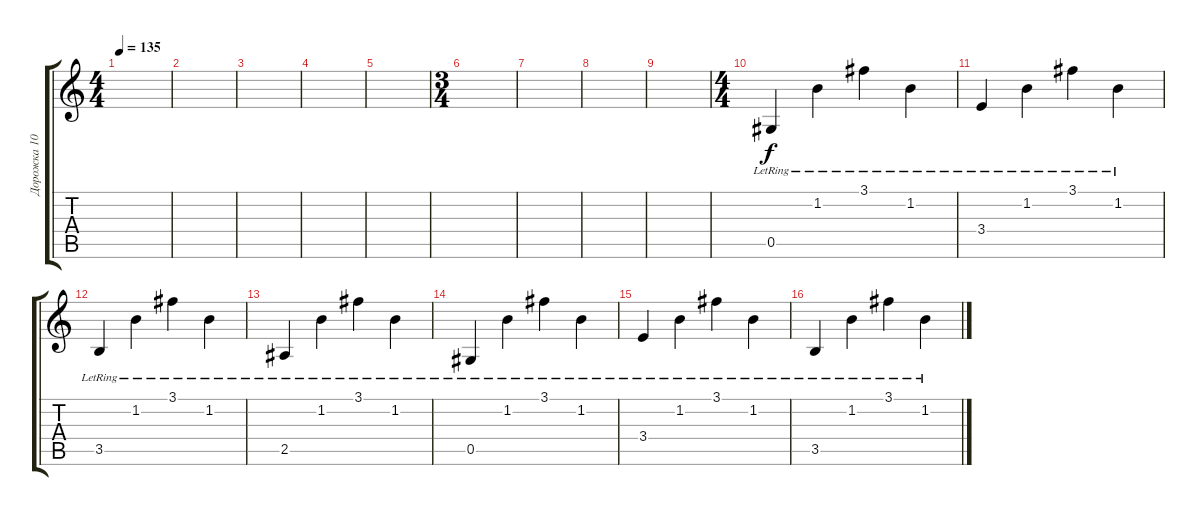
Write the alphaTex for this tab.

\track ("Дорожка 10" "Дорожка 10") {instrument acousticguitarsteel}
\staff {score tabs}
\tuning (Eb4 Bb3 Gb3 Db3 Ab2 Db2) {hide}
\ts (4 4)
\tempo 135
\clef g2
\ks c
|
|
|
|
|
\ts (3 4)
|
|
|
|
\ts (4 4)
0.5{lr}.4 1.2{lr}.4 3.1{lr}.4 1.2{lr}.4 |
3.4{lr}.4 1.2{lr}.4 3.1{lr}.4 1.2{lr}.4 |
3.5{lr}.4 1.2{lr}.4 3.1{lr}.4 1.2{lr}.4 |
2.5{lr}.4 1.2{lr}.4 3.1{lr}.4 1.2{lr}.4 |
0.5{lr}.4 1.2{lr}.4 3.1{lr}.4 1.2{lr}.4 |
3.4{lr}.4 1.2{lr}.4 3.1{lr}.4 1.2{lr}.4 |
3.5{lr}.4 1.2{lr}.4 3.1{lr}.4 1.2{lr}.4
